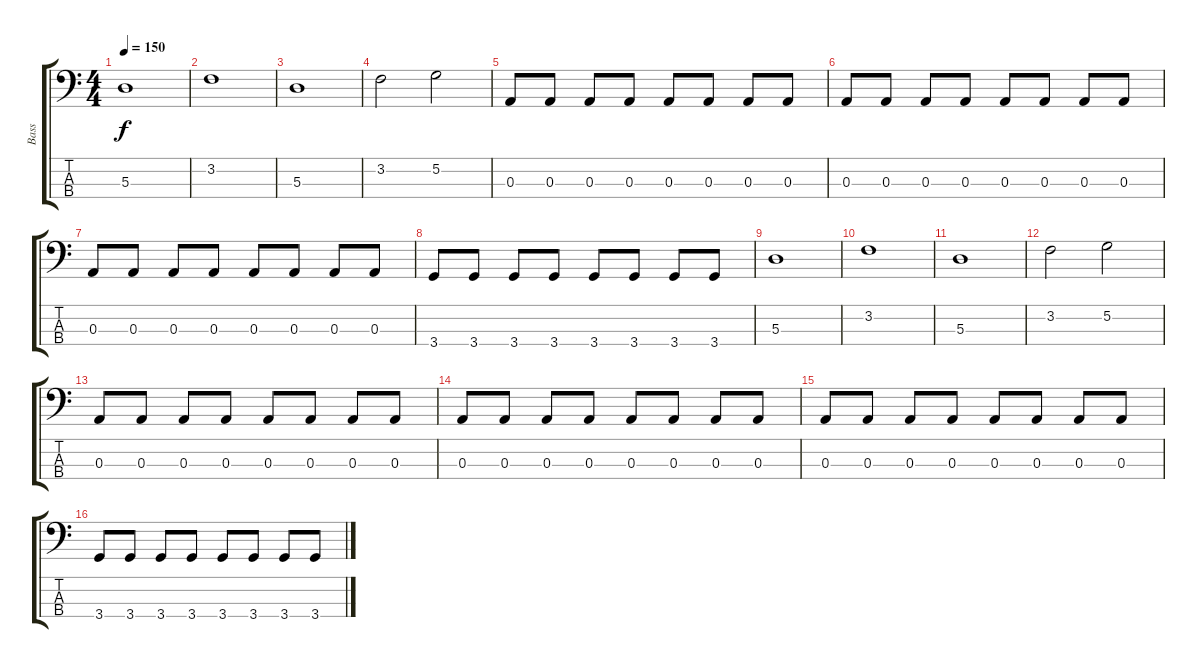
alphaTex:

\track ("Bass" "Bass") {instrument electricbasspick}
\staff {score tabs}
\tuning (G2 D2 A1 E1) {hide}
\ts (4 4)
\tempo 150
\clef f4
\ks c
5.3.1{dy f} |
3.2.1 |
5.3.1 |
3.2.2 5.2.2 |
0.3.8 0.3.8 0.3.8 0.3.8 0.3.8 0.3.8 0.3.8 0.3.8 |
0.3.8 0.3.8 0.3.8 0.3.8 0.3.8 0.3.8 0.3.8 0.3.8 |
0.3.8 0.3.8 0.3.8 0.3.8 0.3.8 0.3.8 0.3.8 0.3.8 |
3.4.8 3.4.8 3.4.8 3.4.8 3.4.8 3.4.8 3.4.8 3.4.8 |
5.3.1 |
3.2.1 |
5.3.1 |
3.2.2 5.2.2 |
0.3.8 0.3.8 0.3.8 0.3.8 0.3.8 0.3.8 0.3.8 0.3.8 |
0.3.8 0.3.8 0.3.8 0.3.8 0.3.8 0.3.8 0.3.8 0.3.8 |
0.3.8 0.3.8 0.3.8 0.3.8 0.3.8 0.3.8 0.3.8 0.3.8 |
3.4.8 3.4.8 3.4.8 3.4.8 3.4.8 3.4.8 3.4.8 3.4.8
